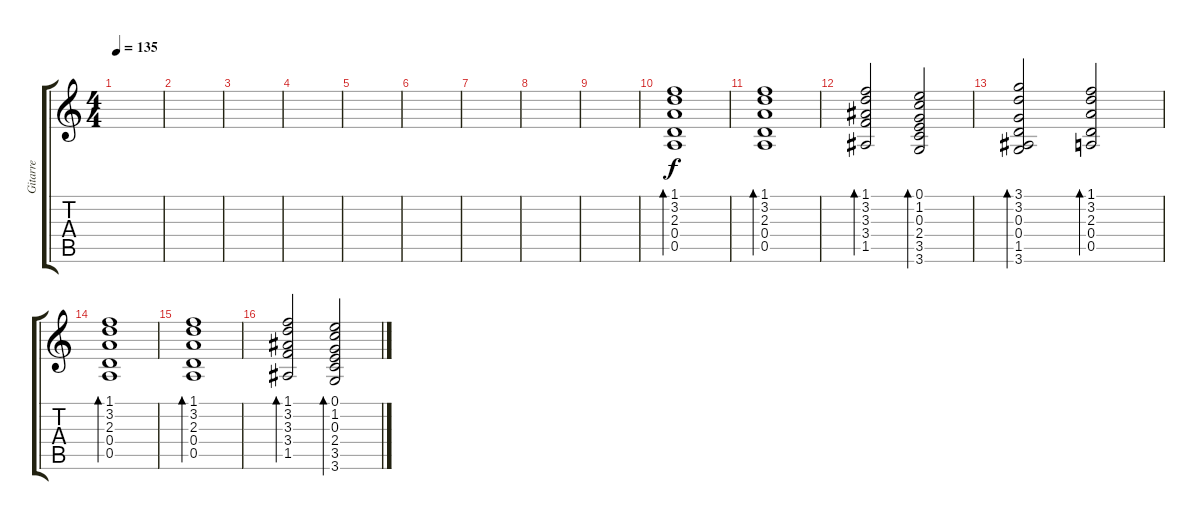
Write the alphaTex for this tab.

\track ("Gitarre" "Gitarre") {instrument acousticguitarsteel}
\staff {score tabs}
\tuning (E4 B3 G3 D3 A2 E2) {hide}
\ts (4 4)
\tempo 135
\clef g2
\ks c
|
|
|
|
|
|
|
|
|
(1.1 3.2 2.3 0.4 0.5).1{bd 30 volume 12} |
(1.1 3.2 2.3 0.4 0.5).1{bd 30} |
(1.1 3.2 3.3 3.4 1.5).2{bd 30} (0.1 1.2 0.3 2.4 3.5 3.6).2{bd 30} |
(3.1 3.2 0.3 0.4 1.5 3.6).2{bd 30} (1.1 3.2 2.3 0.4 0.5).2{bd 30} |
(1.1 3.2 2.3 0.4 0.5).1{bd 30 volume 12} |
(1.1 3.2 2.3 0.4 0.5).1{bd 30} |
(1.1 3.2 3.3 3.4 1.5).2{bd 30} (0.1 1.2 0.3 2.4 3.5 3.6).2{bd 30}
